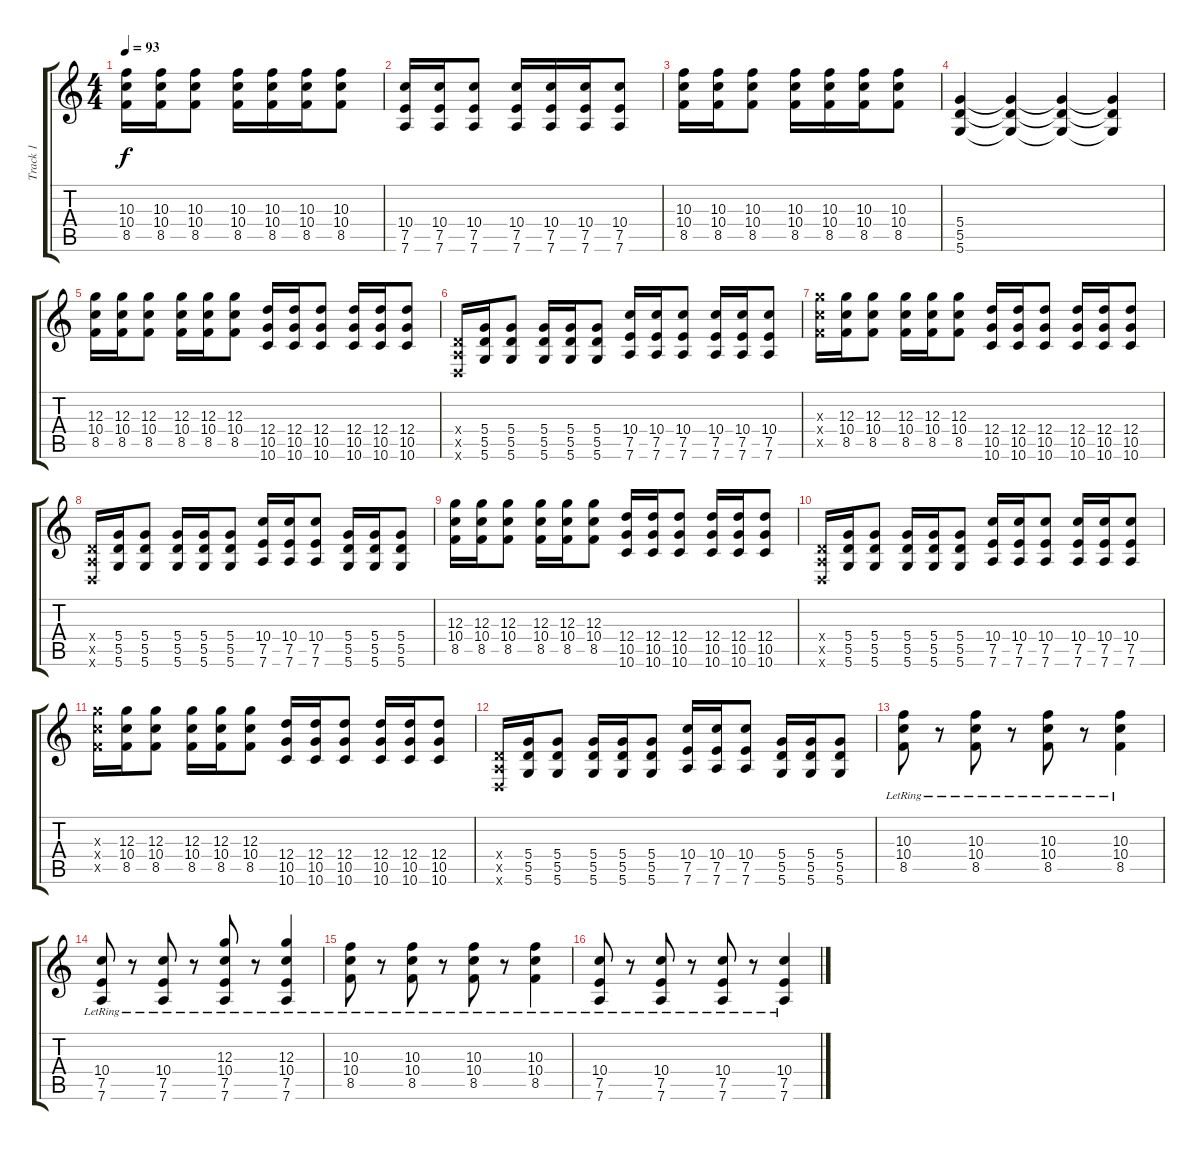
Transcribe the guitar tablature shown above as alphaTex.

\track ("Track 1" "Track 1") {instrument distortionguitar}
\staff {score tabs}
\tuning (E4 B3 G3 D3 A2 D2) {hide}
\ts (4 4)
\tempo 93
\clef g2
\ks c
(10.3 10.4 8.5).16{dy f} (10.3 10.4 8.5).16 (10.3 10.4 8.5).8 (10.3 10.4 8.5).16 (10.3 10.4 8.5).16 (10.3 10.4 8.5).16 (10.3 10.4 8.5).8 |
(10.4 7.5 7.6).16 (10.4 7.5 7.6).16 (10.4 7.5 7.6).8 (10.4 7.5 7.6).16 (10.4 7.5 7.6).16 (10.4 7.5 7.6).16 (10.4 7.5 7.6).8 |
(10.3 10.4 8.5).16 (10.3 10.4 8.5).16 (10.3 10.4 8.5).8 (10.3 10.4 8.5).16 (10.3 10.4 8.5).16 (10.3 10.4 8.5).16 (10.3 10.4 8.5).8 |
(5.4 5.5 5.6).4 (5.4{t} 5.5{t} 5.6{t}).4 (5.4{t} 5.5{t} 5.6{t}).4 (5.4{t} 5.5{t} 5.6{t}).4 |
(12.3 10.4 8.5).16 (12.3 10.4 8.5).16 (12.3 10.4 8.5).8 (12.3 10.4 8.5).16 (12.3 10.4 8.5).16 (12.3 10.4 8.5).8 (12.4 10.5 10.6).16 (12.4 10.5 10.6).16 (12.4 10.5 10.6).8 (12.4 10.5 10.6).16 (12.4 10.5 10.6).16 (12.4 10.5 10.6).8 |
(0.4{x} 0.5{x} 0.6{x}).16 (5.4 5.5 5.6).16 (5.4 5.5 5.6).8 (5.4 5.5 5.6).16 (5.4 5.5 5.6).16 (5.4 5.5 5.6).8 (10.4 7.5 7.6).16 (10.4 7.5 7.6).16 (10.4 7.5 7.6).8 (10.4 7.5 7.6).16 (10.4 7.5 7.6).16 (10.4 7.5 7.6).8 |
(12.3{x} 10.4{x} 8.5{x}).16 (12.3 10.4 8.5).16 (12.3 10.4 8.5).8 (12.3 10.4 8.5).16 (12.3 10.4 8.5).16 (12.3 10.4 8.5).8 (12.4 10.5 10.6).16 (12.4 10.5 10.6).16 (12.4 10.5 10.6).8 (12.4 10.5 10.6).16 (12.4 10.5 10.6).16 (12.4 10.5 10.6).8 |
(0.4{x} 0.5{x} 0.6{x}).16 (5.4 5.5 5.6).16 (5.4 5.5 5.6).8 (5.4 5.5 5.6).16 (5.4 5.5 5.6).16 (5.4 5.5 5.6).8 (10.4 7.5 7.6).16 (10.4 7.5 7.6).16 (10.4 7.5 7.6).8 (5.4 5.5 5.6).16 (5.4 5.5 5.6).16 (5.4 5.5 5.6).8 |
(12.3 10.4 8.5).16 (12.3 10.4 8.5).16 (12.3 10.4 8.5).8 (12.3 10.4 8.5).16 (12.3 10.4 8.5).16 (12.3 10.4 8.5).8 (12.4 10.5 10.6).16 (12.4 10.5 10.6).16 (12.4 10.5 10.6).8 (12.4 10.5 10.6).16 (12.4 10.5 10.6).16 (12.4 10.5 10.6).8 |
(0.4{x} 0.5{x} 0.6{x}).16 (5.4 5.5 5.6).16 (5.4 5.5 5.6).8 (5.4 5.5 5.6).16 (5.4 5.5 5.6).16 (5.4 5.5 5.6).8 (10.4 7.5 7.6).16 (10.4 7.5 7.6).16 (10.4 7.5 7.6).8 (10.4 7.5 7.6).16 (10.4 7.5 7.6).16 (10.4 7.5 7.6).8 |
(12.3{x} 10.4{x} 8.5{x}).16 (12.3 10.4 8.5).16 (12.3 10.4 8.5).8 (12.3 10.4 8.5).16 (12.3 10.4 8.5).16 (12.3 10.4 8.5).8 (12.4 10.5 10.6).16 (12.4 10.5 10.6).16 (12.4 10.5 10.6).8 (12.4 10.5 10.6).16 (12.4 10.5 10.6).16 (12.4 10.5 10.6).8 |
(0.4{x} 0.5{x} 0.6{x}).16 (5.4 5.5 5.6).16 (5.4 5.5 5.6).8 (5.4 5.5 5.6).16 (5.4 5.5 5.6).16 (5.4 5.5 5.6).8 (10.4 7.5 7.6).16 (10.4 7.5 7.6).16 (10.4 7.5 7.6).8 (5.4 5.5 5.6).16 (5.4 5.5 5.6).16 (5.4 5.5 5.6).8 |
(10.3{lr} 10.4 8.5).8 r.8 (10.3{lr} 10.4 8.5).8 r.8 (10.3{lr} 10.4 8.5).8 r.8 (10.3{lr} 10.4 8.5).4 |
(10.4{lr} 7.5 7.6).8 r.8 (10.4{lr} 7.5 7.6).8 r.8 (12.3 10.4{lr} 7.5 7.6).8 r.8 (12.3 10.4{lr} 7.5 7.6).4 |
(10.3 10.4{lr} 8.5).8 r.8 (10.3 10.4{lr} 8.5).8 r.8 (10.3 10.4{lr} 8.5).8 r.8 (10.3 10.4{lr} 8.5).4 |
(10.4{lr} 7.5 7.6).8 r.8 (10.4{lr} 7.5 7.6).8 r.8 (10.4{lr} 7.5 7.6).8 r.8 (10.4{lr} 7.5 7.6).4
